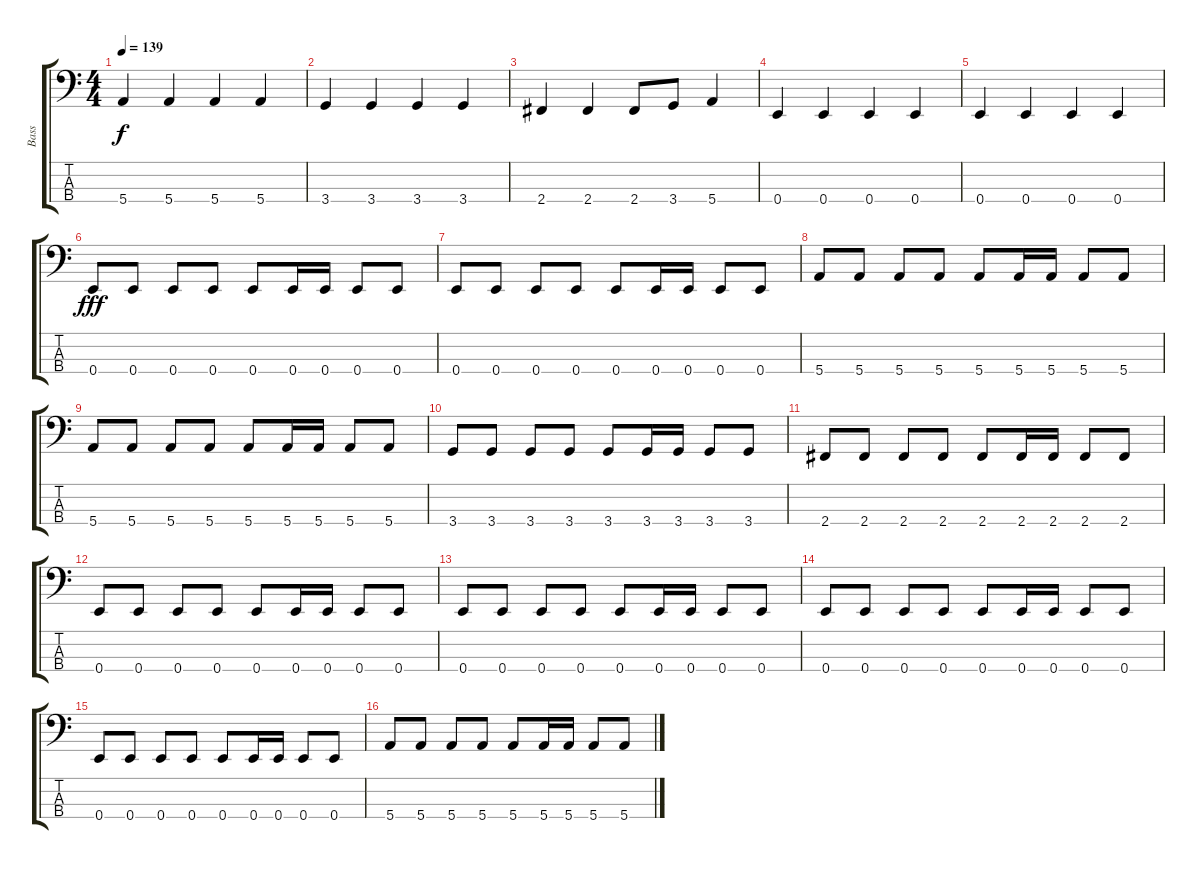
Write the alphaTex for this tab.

\track ("Bass" "Bass") {instrument electricbassfinger}
\staff {score tabs}
\tuning (G2 D2 A1 E1) {hide}
\ts (4 4)
\tempo 139
\clef f4
\ks c
5.4.4{dy f} 5.4.4 5.4.4 5.4.4 |
3.4.4 3.4.4 3.4.4 3.4.4 |
2.4.4 2.4.4 2.4.8 3.4.8 5.4.4 |
0.4.4 0.4.4 0.4.4 0.4.4 |
0.4.4 0.4.4 0.4.4 0.4.4 |
0.4.8{dy fff} 0.4.8 0.4.8 0.4.8 0.4.8 0.4.16 0.4.16 0.4.8 0.4.8 |
0.4.8 0.4.8 0.4.8 0.4.8 0.4.8 0.4.16 0.4.16 0.4.8 0.4.8 |
5.4.8 5.4.8 5.4.8 5.4.8 5.4.8 5.4.16 5.4.16 5.4.8 5.4.8 |
5.4.8 5.4.8 5.4.8 5.4.8 5.4.8 5.4.16 5.4.16 5.4.8 5.4.8 |
3.4.8 3.4.8 3.4.8 3.4.8 3.4.8 3.4.16 3.4.16 3.4.8 3.4.8 |
2.4.8 2.4.8 2.4.8 2.4.8 2.4.8 2.4.16 2.4.16 2.4.8 2.4.8 |
0.4.8 0.4.8 0.4.8 0.4.8 0.4.8 0.4.16 0.4.16 0.4.8 0.4.8 |
0.4.8 0.4.8 0.4.8 0.4.8 0.4.8 0.4.16 0.4.16 0.4.8 0.4.8 |
0.4.8 0.4.8 0.4.8 0.4.8 0.4.8 0.4.16 0.4.16 0.4.8 0.4.8 |
0.4.8 0.4.8 0.4.8 0.4.8 0.4.8 0.4.16 0.4.16 0.4.8 0.4.8 |
5.4.8 5.4.8 5.4.8 5.4.8 5.4.8 5.4.16 5.4.16 5.4.8 5.4.8
